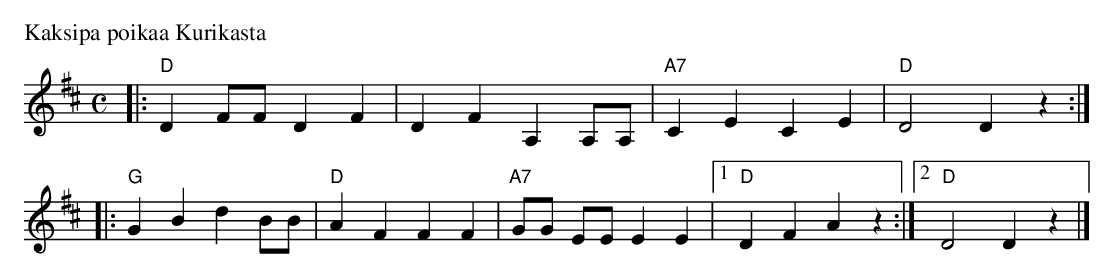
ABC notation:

X:1
P: Kaksipa poikaa Kurikasta
M: C
L: 1/8
K: D
|: "D"D2FF D2F2 | D2F2 A,2 A,A, | "A7"C2E2 C2E2 | "D"D4 D2z2 :|
|: "G"G2B2 d2BB | "D"A2F2 F2F2 | "A7"GG EE E2 E2 |1 "D"D2F2 A2z2 :|2 "D"D4 D2z2 |]
